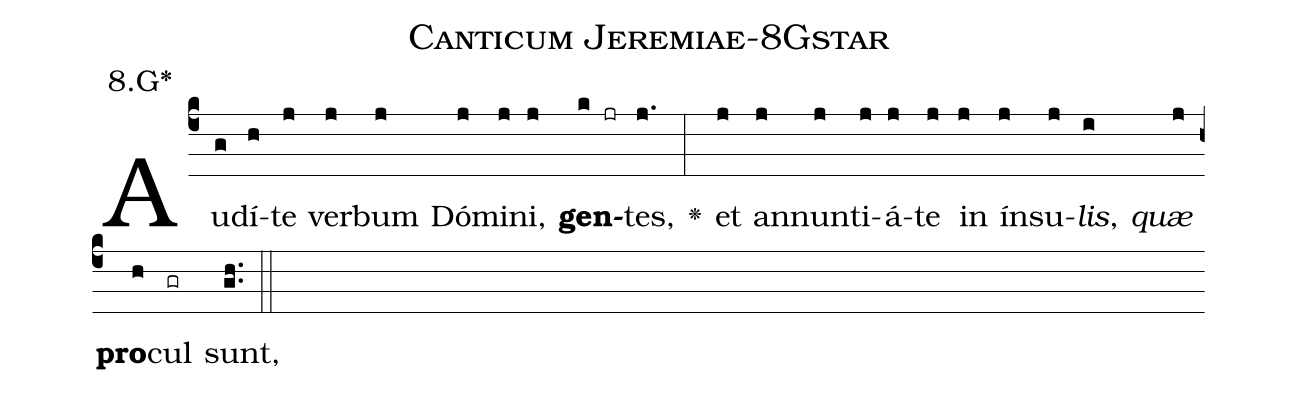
name: Canticum Jeremiae-8Gstar;
annotation: 8.G*;
%%
(c4)Au(g)dí(h)te(j) ver(j)bum(j) Dó(j)mi(j)ni,(j) <b>gen</b>(k jr)tes,(j.) <v>\greheightstar</v>(:) et(j) an(j)nun(j)ti(j)á(j)te(j) in(j) ín(j)su(j)<i>lis</i>,(i) <i>quæ</i>(j) <b>pro</b>(h)cul(gr) sunt,(gh..) (::)


%E(j) u(j) o(i) u(j) a(h) e.(gh..) (::)
